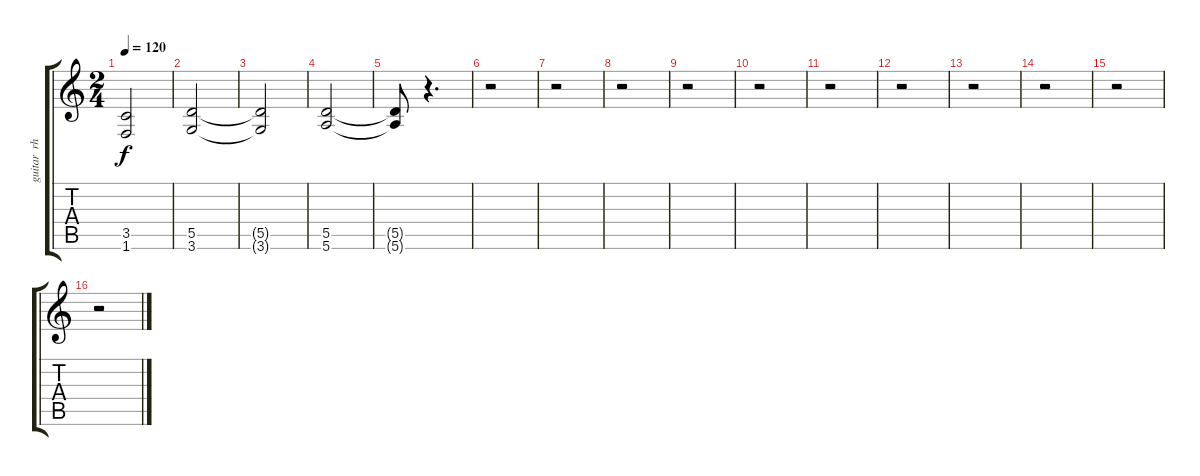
\track ("guitar  rhythm  left" "guitar  rh") {instrument distortionguitar}
\staff {score tabs}
\tuning (E4 B3 G3 D3 A2 E2) {hide}
\ts (2 4)
\tempo 120
\clef g2
\ks c
(3.5{t} 1.6{t}).2{dy f} |
(5.5 3.6).2 |
(5.5{t} 3.6{t}).2 |
(5.5 5.6).2 |
(5.5{t} 5.6{t}).8 r.4{d} |
r.2{volume 0} |
r.2 |
r.2 |
r.2 |
r.2 |
r.2 |
r.2 |
r.2 |
r.2 |
r.2 |
r.2
